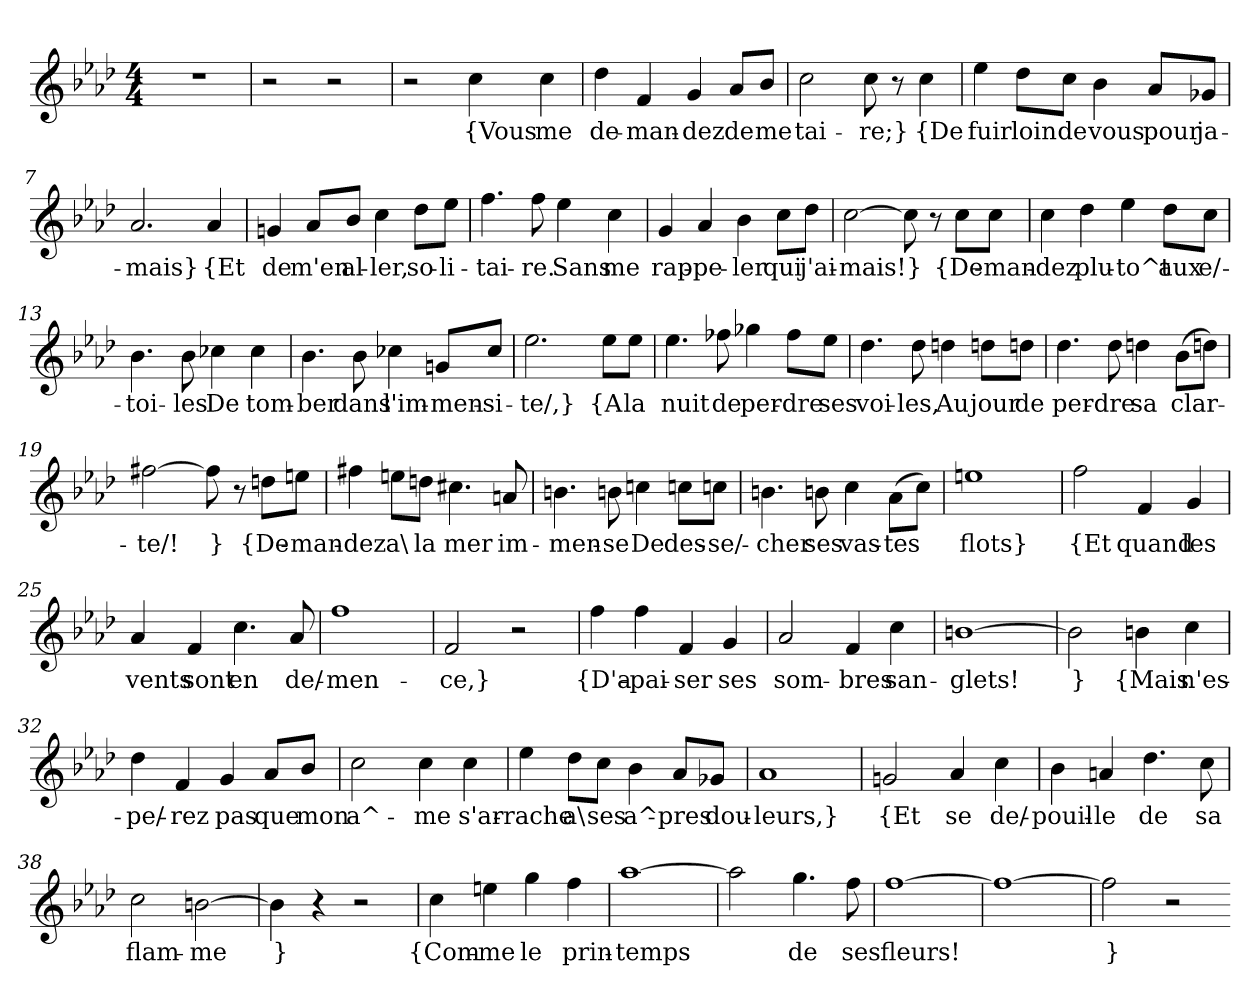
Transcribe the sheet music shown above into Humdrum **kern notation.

**kern	**text
*part1	*part1
*staff1	*staff1
*clefG2	*
*k[b-e-a-d-]	*
*M4/4	*
*MM152	*
=1	=1
1r	.
=2	=2
2r	.
2r	.
=3	=3
2r	.
4cc	{Vous
4cc	me
=4	=4
4dd-	de-
4f	-man-
4g	-dez
8a-/L	de
8b-/J	me
=5	=5
2cc	tai-
8cc	-re;}
8r	.
4cc	{De
=6	=6
4ee-	fuir
8dd-\L	loin
8cc\J	de
4b-	vous
8a-/L	pour
8g-X/J	ja-
=7	=7
2.a-	-mais}
4a-	{Et
=8	=8
4gn	de
8a-/L	m'en
8b-/J	al-
4cc	-ler,
8dd-\L	so-
8ee-\J	-li-
=9	=9
4.ff	-tai-
8ff	-re.
4ee-	Sans
4cc	me
=10	=10
4g	rap-
4a-	-pe-
4b-	-ler
8cc\L	qui
8dd-\J	j'ai-
=11	=11
[2cc	-mais!
8cc]	}
8r	.
8cc\L	{De-
8cc\J	-man-
=12	=12
4cc	-dez
4dd-	plu-
4ee-	-to^t
8dd-\L	aux
8cc\J	e/-
=13	=13
4.b-	-toi-
8b-	-les
4cc-X	De
4cc-	tom-
=14	=14
4.b-	-ber
8b-	dans
4cc-X	l'im-
8gn/L	-men-
8cc-/J	-si-
=15	=15
2.ee-	-te/,}
8ee-\L	{A
8ee-\J	la
=16	=16
4.ee-	nuit
8ff-X	de
4gg-X	per-
8ff-\L	-dre
8ee-\J	ses
=17	=17
4.dd-	voi-
8dd-	-les,
4ddn	Au
8ddn\L	jour
8ddn\J	de
=18	=18
4.dd-	per-
8dd-	-dre
4ddn	sa
(8b-\L	clar-
8ddn\J)	.
=19	=19
[2ff#X	-te/!
8ff#]	}
8r	.
8ddn\L	{De-
8een\J	-man-
=20	=20
4ff#X	-dez
8een\L	a\
8ddn\J	la
4.cc#X	mer
8an	im-
=21	=21
4.bn	-men-
8bn	-se
4ccn	De
8ccn\L	des-
8ccn\J	-se/-
=22	=22
4.bn	-cher
8bn	ses
4cc	vas-
(8a-\L	-tes
8cc\J)	.
=23	=23
1een	flots}
=24	=24
2ff	{Et
4f	quand
4g	les
=25	=25
4a-	vents
4f	sont
4.cc	en
8a-	de/-
=26	=26
1ff	-men-
=27	=27
2f	-ce,}
2r	.
=28	=28
4ff	{D'a-
4ff	-pai-
4f	-ser
4g	ses
=29	=29
2a-	som-
4f	-bres
4cc	san-
=30	=30
[1bn	-glets!
=31	=31
2bn]	}
4bn	{Mais
4cc	n'es-
=32	=32
4dd-	-pe/-
4f	-rez
4g	pas
8a-/L	que
8b-/J	mon
=33	=33
2cc	a^-
4cc	-me
4cc	s'ar-
=34	=34
4ee-	-rache
8dd-\L	a\
8cc\J	ses
4b-	a^-
8a-/L	-pres
8g-X/J	dou-
=35	=35
1a-	-leurs,}
=36	=36
2gn	{Et
4a-	se
4cc	de/-
=37	=37
4b-	-pouil-
4an	-le
4.dd-	de
8cc	sa
=38	=38
2cc	flam-
[2bn	-me
=39	=39
4bn]	}
4r	.
2r	.
=40	=40
4cc	{Com-
4een	-me
4gg	le
4ff	prin-
=41	=41
[1aa-	-temps
=42	=42
2aa-]	.
4.gg	de
8ff	ses
=43	=43
[1ff	fleurs!
=44	=44
1ff_	.
=45	=45
2ff]	}
2r	.
=-	=-
*-	*-
